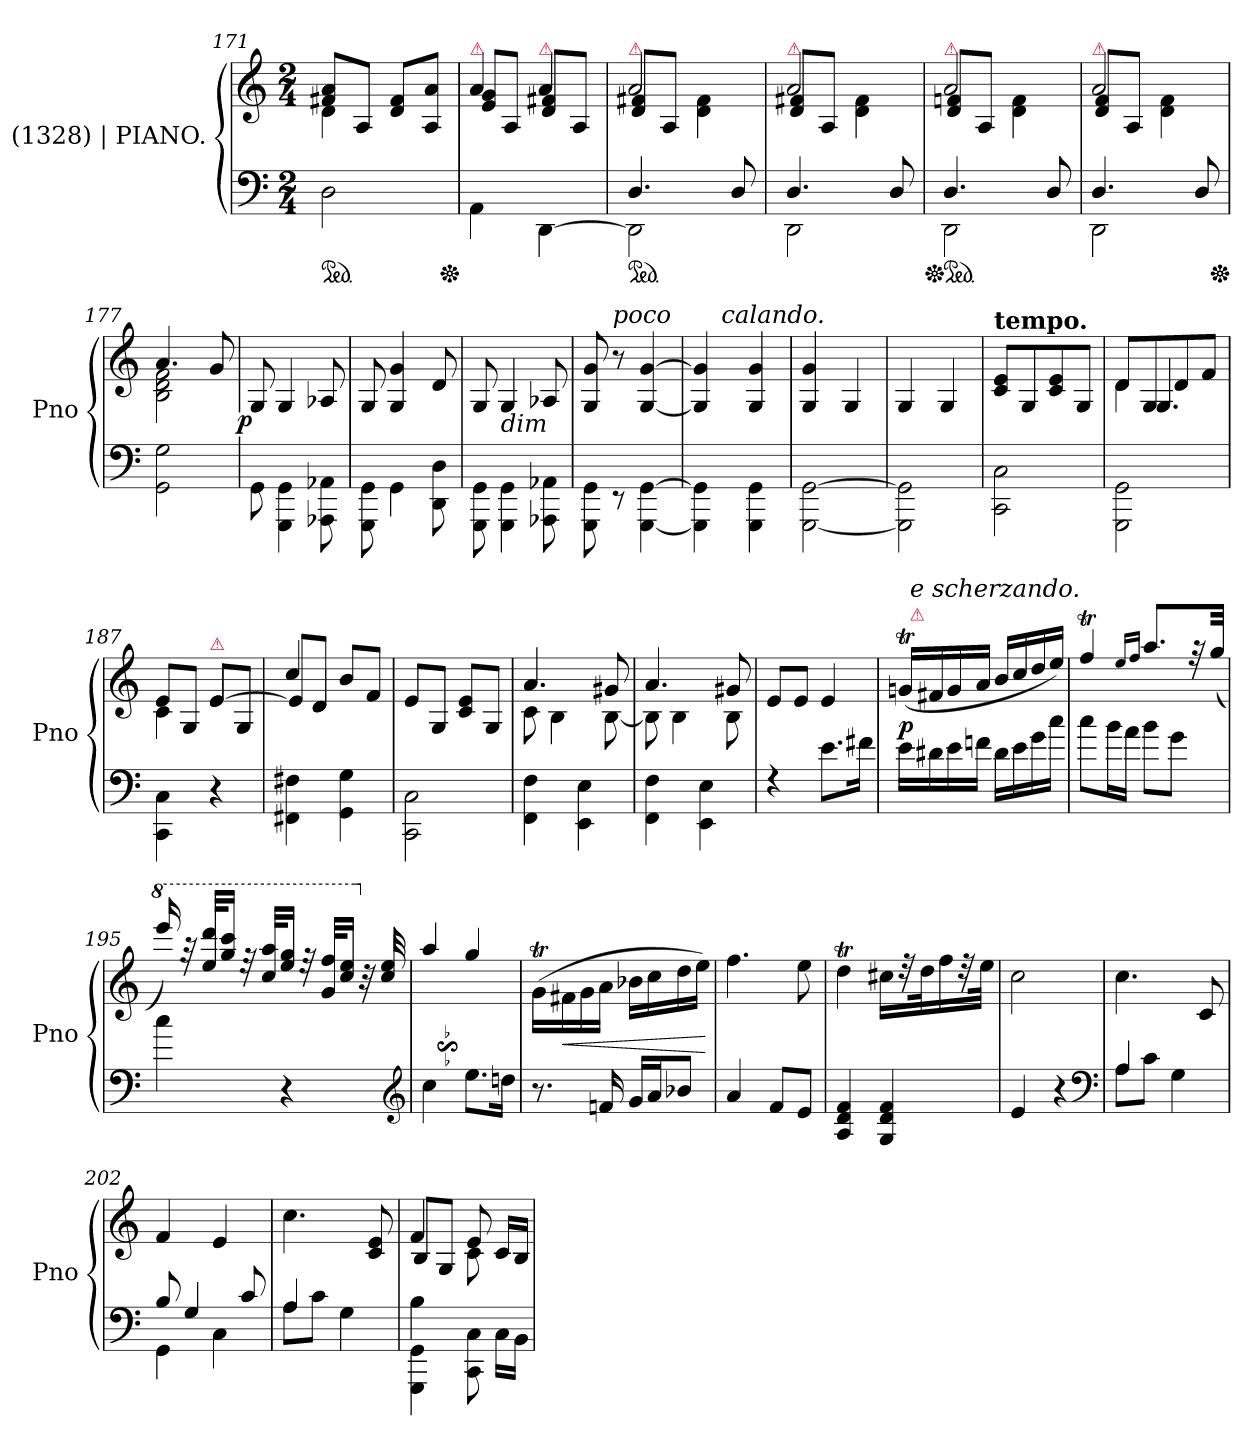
**kern	**kern	**dynam
*part1	*part1	*part1
*staff2	*staff1	*staff1/2
*I" (1328) | PIANO.	*	*
*I'Pno	*	*
*clefF4	*clefG2	*
*k[]	*k[]	*
*M2/4	*M2/4	*
=171	=171	=171
*	*^	*
*ped	*	*	*
2D	8f#X/ 8a/L	4d\	.
.	8A/J	.	.
.	8d 8f#L	4rAyy	.
.	8A 8aJ	.	.
*Xped	*	*	*
=172	=172	=172	=172
!	!LO:TX:a:color=crimson:t=⚠	!	!
4AA\	4a	8e\ 8g\L	.
.	.	8A/J	.
!	!LO:TX:a:color=crimson:t=⚠	!	!
[4DD\	4a	8d\ 8f#X\L	.
.	.	8A/J	.
=173	=173	=173	=173
*^	*	*	*
!	!	!LO:TX:a:color=crimson:t=⚠	!	!
*ped	*	*	*	*
4.D	2DD]	2a	8d\ 8f#X\L	.
.	.	.	8A/J	.
.	.	.	4d 4f#	.
8D	.	.	.	.
=174	=174	=174	=174	=174
!	!	!LO:TX:a:color=crimson:t=⚠	!	!
4.D	2DD	2a	8d\ 8f#X\L	.
.	.	.	8A/J	.
.	.	.	4d 4f#	.
8D	.	.	.	.
=175	=175	=175	=175	=175
!	!	!LO:TX:a:color=crimson:t=⚠	!	!
*Xped	*	*	*	*
*ped	*	*	*	*
4.D	2DD	2a	8d\ 8fn\L	.
.	.	.	8A/J	.
.	.	.	4d 4f	.
8D	.	.	.	.
=176	=176	=176	=176	=176
!	!	!LO:TX:a:color=crimson:t=⚠	!	!
4.D	2DD	2a	8d\ 8f\L	.
.	.	.	8A/J	.
.	.	.	4d 4f	.
8D	.	.	.	.
*v	*v	*	*	*
*Xped	*	*	*
=177	=177	=177	=177
2GG\ 2G\	4.a	2B 2d 2f	.
.	8g	.	.
*	*v	*v	*
=178	=178	=178
!	!	!LO:DY:rj
8GG\	8G/	p
4GGG\ 4GG\	4G/	.
8AAA-X\ 8AA-X\	8A-X/	.
=179	=179	=179
8GGG\ 8GG\	8G/	.
4GG\	4G/ 4g/	.
8DD\ 8D\	8d/	.
=180	=180	=180
8GGG\ 8GG\	8G/	.
!	!LO:TX:c:i:t=dim	!
4GGG\ 4GG\	4G/	.
8AAA-X\ 8AA-X\	8A-X/	.
=181	=181	=181
8GGG\ 8GG\	8G/ 8g/	.
!	!LO:TX:a:i:t=poco	!
8rEE	8r	.
[4GGG\ [4GG\	[4G/ [4g/	.
=182	=182	=182
*	*^	*
4GGG]\ 4GG]\	4G]/ 4g]/	8ryy	.
!	!	!LO:TX:a:i:t=calando.	!
.	.	4.ryy	.
4GGG\ 4GG\	4G/ 4g/	.	.
*	*v	*v	*
=183	=183	=183
[2GGG\ [2GG\	4G/ 4g/	.
.	4G/	.
=184	=184	=184
2GGG]\ 2GG]\	4G/	.
.	4G/	.
=185	=185	=185
!	!LO:TX:a:B:t=tempo.	!
2CC\ 2C\	8c 8eL	.
.	8G/	.
.	8c 8e	.
.	8G/J	.
=186	=186	=186
*	*^	*
*	*	*^	*
2GGG\ 2GG\	8dL	4d\	8ryy	.
.	8G/	.	4.G/	.
.	8d	4ryy	.	.
.	8fJ	.	.	.
*	*	*v	*v	*
=187	=187	=187	=187
4CC\ 4C\	4c\	8e/L	.
.	.	8G/J	.
!	!LO:TX:a:color=crimson:t=⚠	!	!
4r	[4e	8e\L	.
.	.	8G/J	.
=188	=188	=188	=188
*	*	*^	*
4FF#X\ 4F#X\	4cc/	8ryy	8eL]	.
.	.	4d/	8dJ	.
4GG\ 4G\	4ryy	.	8bL	.
.	.	8ryy	8fJ	.
=189	=189	=189	=189	=189
!	!LO:TX:a:color=crimson:t=⚠	!	!	!
*	*v	*v	*v	*
2CC\ 2C\	8e\L	.
.	8G/J	.
.	8c 8eL	.
.	8G/J	.
=190	=190	=190
*	*^	*
4FF\ 4F\	4.a	8c	.
.	.	4B	.
4EE\ 4E\	.	.	.
.	8g#X	[8B	.
=191	=191	=191	=191
4FF\ 4F\	4.a	8B]	.
.	.	4B	.
4EE\ 4E\	.	.	.
.	8g#X	8B	.
*	*v	*v	*
=192	=192	=192
4rF	8eL	.
.	8eJ	.
8.e\L	4e/	.
16f#XJk	.	.
=193	=193	=193
*	*^	*
16e\LL	(>16gnT/LL	32ryy	p
!	!	!LO:TX:a:color=crimson:t=⚠	!
!	!	!LO:TX:a:i:t=e scherzando.	!
.	.	4...ryy	.
16d#X	16f#X	.	.
16e\	16g/	.	.
16fn\JJ	16a/JJ	.	.
16d#\LL	16b/LL	.	.
16e\	16cc/	.	.
16g\	16dd/	.	.
16cc\JJ	16ee/JJ)	.	.
*	*v	*v	*
=194	=194	=194
8cc\L	4ffT/	.
16b\L	.	.
16a\JJ	.	.
.	16qqee/LL	.
.	16qqff/JJ	.
8b\L	8.aa/L	.
8g\J	.	.
.	32rff	.
.	(>32gg/Jkk	.
=195	=195	=195
*	*8va	*
4cc\	16eeee/)	.
.	32rggg	.
.	32eee/ 32dddd/KLL	.
.	16ggg/ 16cccc/JJ	.
.	32reee	.
.	32ccc/ 32aaa/KLL	.
4r	16eee 16gggJJ	.
.	32reee	.
.	32gg/ 32fff/KLL	.
.	16ccc 16eeeJJ	.
*	*X8va	*
.	32r	.
.	32cc/ 32ee/	.
*clefG2	*	*
=196	=196	=196
4cc$Ss	4aa/	.
8.eeL	4gg/	.
16ddJk	.	.
=197	=197	=197
8.r	(>16gT\LL	.
.	16f#X	<
.	16g	.
16fn	16aJJ	.
16gLL	16b-XLL	.
16aJ	16cc	.
8b-XJ	16dd	.
.	16eeJJ)	.
.	.	[
=198	=198	=198
4a	4.ff	.
8fL	.	.
8eJ	8ee	.
=199	=199	=199
4A 4d 4f	4ddT	.
4G 4d 4f	16cc#XLL	.
.	32rdd	.
.	32ddK	.
.	16ff	.
.	32rdd	.
.	32eeJJk	.
=200	=200	=200
4e	2cc	.
4r	.	.
*clefF4	*	*
=201	=201	=201
*^	*	*
4A	8AL	4.cc	.
.	8cJ	.	.
4reyy	4G	.	.
.	.	8c	.
=202	=202	=202	=202
8B	4GG	4f	.
4G	.	.	.
.	4C	4e	.
8c	.	.	.
=203	=203	=203	=203
4A	8AL	4.cc	.
.	8cJ	.	.
4rcyy	4G	.	.
.	.	8c 8e	.
=204	=204	=204	=204
*	*	*^	*
4GGG\ 4GG\	4B\	4f	8B/L	.
.	.	.	8G/J	.
8CC\ 8C\	4ryy	8e	8c	.
16C\LL	.	16c/LL	8rFyy	.
16BBJJ	.	16B/JJ	.	.
*v	*v	*	*	*
*	*v	*v	*
=	=	=
*-	*-	*-
